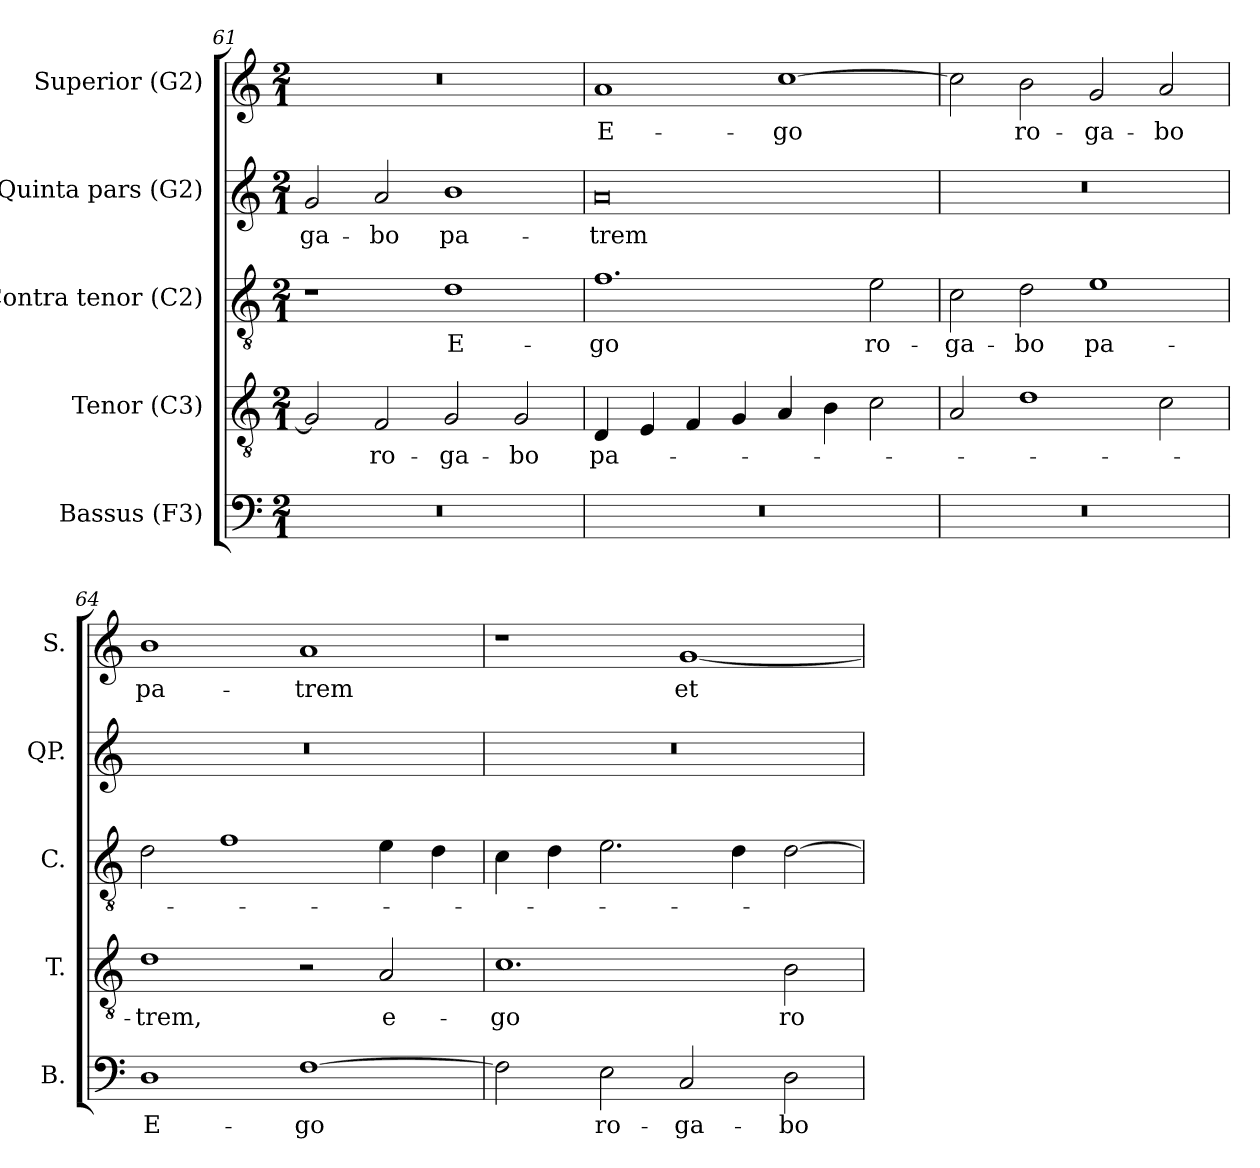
**kern	**text	**kern	**text	**kern	**text	**kern	**text	**kern	**text
*part5	*part5	*part4	*part4	*part3	*part3	*part2	*part2	*part1	*part1
*staff5	*staff5	*staff4	*staff4	*staff3	*staff3	*staff2	*staff2	*staff1	*staff1
*I"Bassus (F3)	*	*I"Tenor (C3)	*	*I"Contra tenor (C2)	*	*I"Quinta pars (G2)	*	*I"Superior (G2)	*
*I'B.	*	*I'T.	*	*I'C.	*	*I'QP.	*	*I'S.	*
*clefF4	*	*clefGv2	*	*clefGv2	*	*clefG2	*	*clefG2	*
*	*	*ITrd7c12	*	*ITrd7c12	*	*ITrd7c12	*	*	*
*k[]	*	*k[]	*	*k[]	*	*k[]	*	*k[]	*
*C:	*	*C:	*	*C:	*	*C:	*	*C:	*
*M2/1	*	*M2/1	*	*M2/1	*	*M2/1	*	*M2/1	*
=61	=61	=61	=61	=61	=61	=61	=61	=61	=61
!LO:N:vis=1	!	!	!	!	!	!	!	!	!
!	!	!	!	!	!	!	!LO:LY:b:color=#000000	!LO:N:vis=1	!
0r	.	2GGi/]	.	1r	.	2Gi/	-ga-	0r	.
!	!	!	!LO:LY:b:color=#000000	!	!	!	!	!	!
!	!	!	!	!	!	!	!LO:LY:b:color=#000000	!	!
.	.	2FFi/	ro-	.	.	2Ai/	-bo	.	.
!	!	!	!LO:LY:b:color=#000000	!	!	!	!	!	!
!	!	!	!	!	!LO:LY:b:color=#000000	!	!	!	!
!	!	!	!	!	!	!	!LO:LY:b:color=#000000	!	!
.	.	2GGi/	-ga-	1Di	E-	1Bi	pa-	.	.
!	!	!	!LO:LY:b:color=#000000	!	!	!	!	!	!
.	.	2GGi/	-bo	.	.	.	.	.	.
=62	=62	=62	=62	=62	=62	=62	=62	=62	=62
!LO:N:vis=1	!	!	!	!	!	!	!	!	!
!	!	!	!LO:LY:b:color=#000000	!	!	!	!	!	!
!	!	!	!	!	!LO:LY:b:color=#000000	!	!	!	!
!	!	!	!	!	!	!	!LO:LY:b:color=#000000	!	!
!	!	!	!	!	!	!	!	!	!LO:LY:b:color=#000000
0r	.	4DDi/	pa-	1.Fi	-go	0Ai	-trem	1ai	E-
.	.	4EEi/	.	.	.	.	.	.	.
.	.	4FFi/	.	.	.	.	.	.	.
.	.	4GGi/	.	.	.	.	.	.	.
!	!	!	!	!	!	!	!	!	!LO:LY:b:color=#000000
.	.	4AAi/	.	.	.	.	.	[1cci	-go
.	.	4BBi\	.	.	.	.	.	.	.
!	!	!	!	!	!LO:LY:b:color=#000000	!	!	!	!
.	.	2Ci\	.	2Ei\	ro-	.	.	.	.
=63	=63	=63	=63	=63	=63	=63	=63	=63	=63
!LO:N:vis=1	!	!	!	!	!	!	!	!	!
!	!	!	!	!	!LO:LY:b:color=#000000	!LO:N:vis=1	!	!	!
0r	.	2AAi/	.	2Ci\	-ga-	0r	.	2cci\]	.
!	!	!	!	!	!LO:LY:b:color=#000000	!	!	!	!
!	!	!	!	!	!	!	!	!	!LO:LY:b:color=#000000
.	.	1Di	.	2Di\	-bo	.	.	2bi\	ro-
!	!	!	!	!	!LO:LY:b:color=#000000	!	!	!	!
!	!	!	!	!	!	!	!	!	!LO:LY:b:color=#000000
.	.	.	.	1Ei	pa-	.	.	2gi/	-ga-
!	!	!	!	!	!	!	!	!	!LO:LY:b:color=#000000
.	.	2Ci\	.	.	.	.	.	2ai/	-bo
!!LO:LB:g=z
=64	=64	=64	=64	=64	=64	=64	=64	=64	=64
!	!LO:LY:b:color=#000000	!	!	!	!	!	!	!	!
!	!	!	!LO:LY:b:color=#000000	!	!	!LO:N:vis=1	!	!	!
!	!	!	!	!	!	!	!	!	!LO:LY:b:color=#000000
1Di	E-	1Di	-trem,	2Di\	.	0r	.	1bi	pa-
.	.	.	.	1Fi	.	.	.	.	.
!	!LO:LY:b:color=#000000	!	!	!	!	!	!	!	!
!	!	!	!	!	!	!	!	!	!LO:LY:b:color=#000000
[1Fi	-go	2r	.	.	.	.	.	1ai	-trem
!	!	!	!LO:LY:b:color=#000000	!	!	!	!	!	!
.	.	2AAi/	e-	4Ei\	.	.	.	.	.
.	.	.	.	4Di\	.	.	.	.	.
=65	=65	=65	=65	=65	=65	=65	=65	=65	=65
!	!	!	!LO:LY:b:color=#000000	!	!	!LO:N:vis=1	!	!	!
2Fi\]	.	1.Ci	-go	4Ci\	.	0r	.	1r	.
.	.	.	.	4Di\	.	.	.	.	.
!	!LO:LY:b:color=#000000	!	!	!	!	!	!	!	!
2Ei\	ro-	.	.	2.Ei\	.	.	.	.	.
!	!LO:LY:b:color=#000000	!	!	!	!	!	!	!	!
!	!	!	!	!	!	!	!	!	!LO:LY:b:color=#000000
2Ci/	-ga-	.	.	.	.	.	.	[1gi	et
.	.	.	.	4Di\	.	.	.	.	.
!	!LO:LY:b:color=#000000	!	!	!	!	!	!	!	!
!	!	!	!LO:LY:b:color=#000000	!	!	!	!	!	!
2Di\	-bo	2BBi\	ro-	[2Di\	.	.	.	.	.
=	=	=	=	=	=	=	=	=	=
*-	*-	*-	*-	*-	*-	*-	*-	*-	*-
